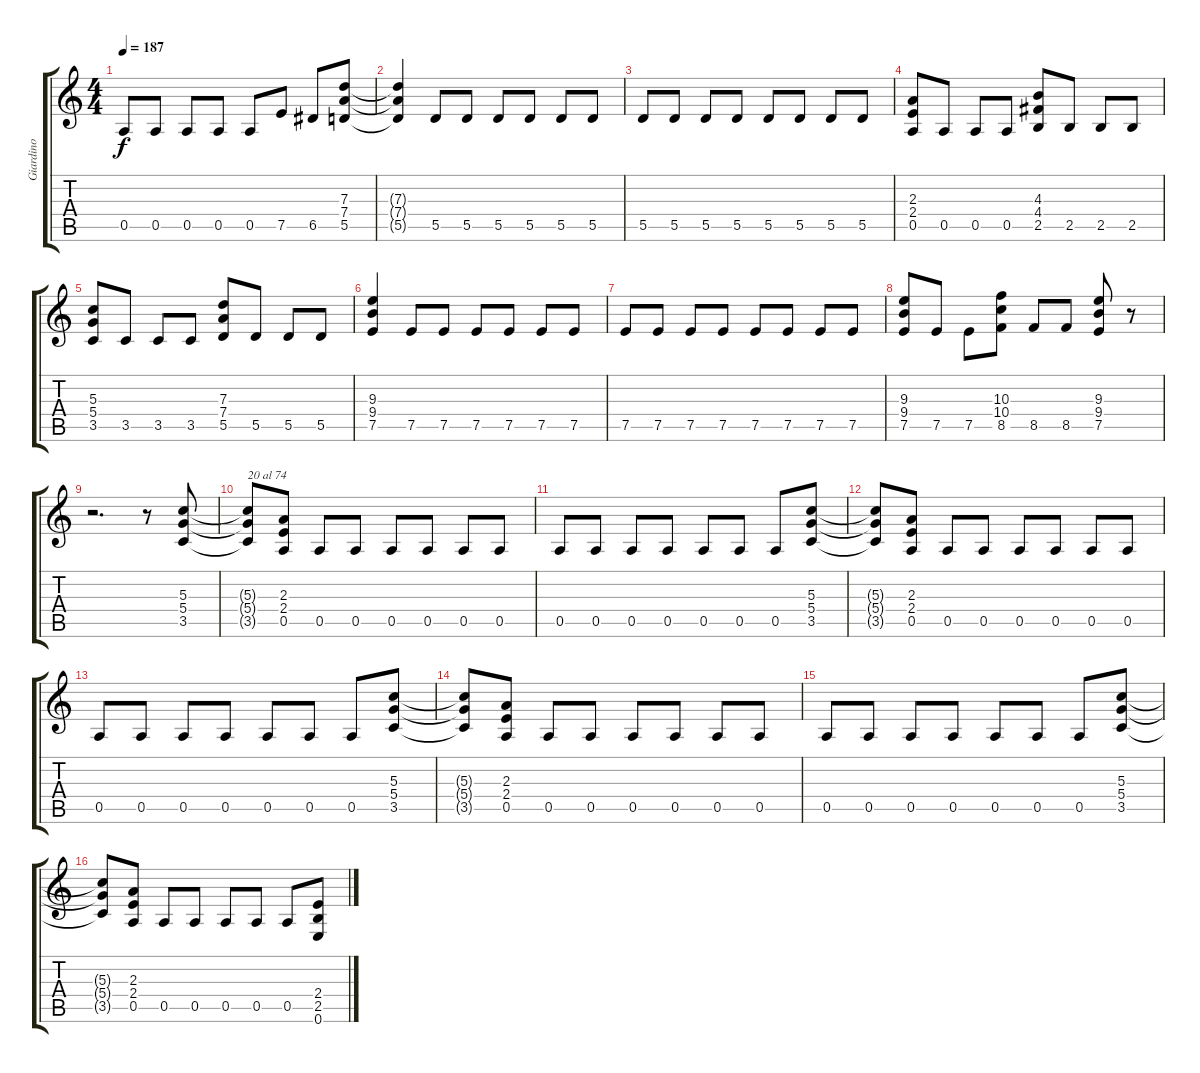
\track ("Giardino" "Giardino") {instrument distortionguitar}
\staff {score tabs}
\tuning (E4 B3 G3 D3 A2 E2) {hide}
\ts (4 4)
\tempo 187
\clef g2
\ks c
0.5.8{dy f} 0.5.8 0.5.8 0.5.8 0.5.8 7.5.8 6.5.8 (7.3 7.4 5.5).8 |
(7.3{t} 7.4{t} 5.5{t}).4 5.5.8 5.5.8 5.5.8 5.5.8 5.5.8 5.5.8 |
5.5.8 5.5.8 5.5.8 5.5.8 5.5.8 5.5.8 5.5.8 5.5.8 |
(2.3 2.4 0.5).8 0.5.8 0.5.8 0.5.8 (4.3 4.4 2.5).8 2.5.8 2.5.8 2.5.8 |
(5.3 5.4 3.5).8 3.5.8 3.5.8 3.5.8 (7.3 7.4 5.5).8 5.5.8 5.5.8 5.5.8 |
(9.3 9.4 7.5).4 7.5.8 7.5.8 7.5.8 7.5.8 7.5.8 7.5.8 |
7.5.8 7.5.8 7.5.8 7.5.8 7.5.8 7.5.8 7.5.8 7.5.8 |
(9.3 9.4 7.5).8 7.5.8 7.5.8 (10.3 10.4 8.5).8 8.5.8 8.5.8 (9.3 9.4 7.5).8 r.8 |
r.2{d} r.8 (5.3 5.4 3.5).8 |
(5.3{t} 5.4{t} 3.5{t}).8{txt "20 al 74"} (2.3 2.4 0.5).8 0.5.8 0.5.8 0.5.8 0.5.8 0.5.8 0.5.8 |
0.5.8 0.5.8 0.5.8 0.5.8 0.5.8 0.5.8 0.5.8 (5.3 5.4 3.5).8 |
(5.3{t} 5.4{t} 3.5{t}).8 (2.3 2.4 0.5).8 0.5.8 0.5.8 0.5.8 0.5.8 0.5.8 0.5.8 |
0.5.8 0.5.8 0.5.8 0.5.8 0.5.8 0.5.8 0.5.8 (5.3 5.4 3.5).8 |
(5.3{t} 5.4{t} 3.5{t}).8 (2.3 2.4 0.5).8 0.5.8 0.5.8 0.5.8 0.5.8 0.5.8 0.5.8 |
0.5.8 0.5.8 0.5.8 0.5.8 0.5.8 0.5.8 0.5.8 (5.3 5.4 3.5).8 |
(5.3{t} 5.4{t} 3.5{t}).8 (2.3 2.4 0.5).8 0.5.8 0.5.8 0.5.8 0.5.8 0.5.8 (2.4 2.5 0.6).8
